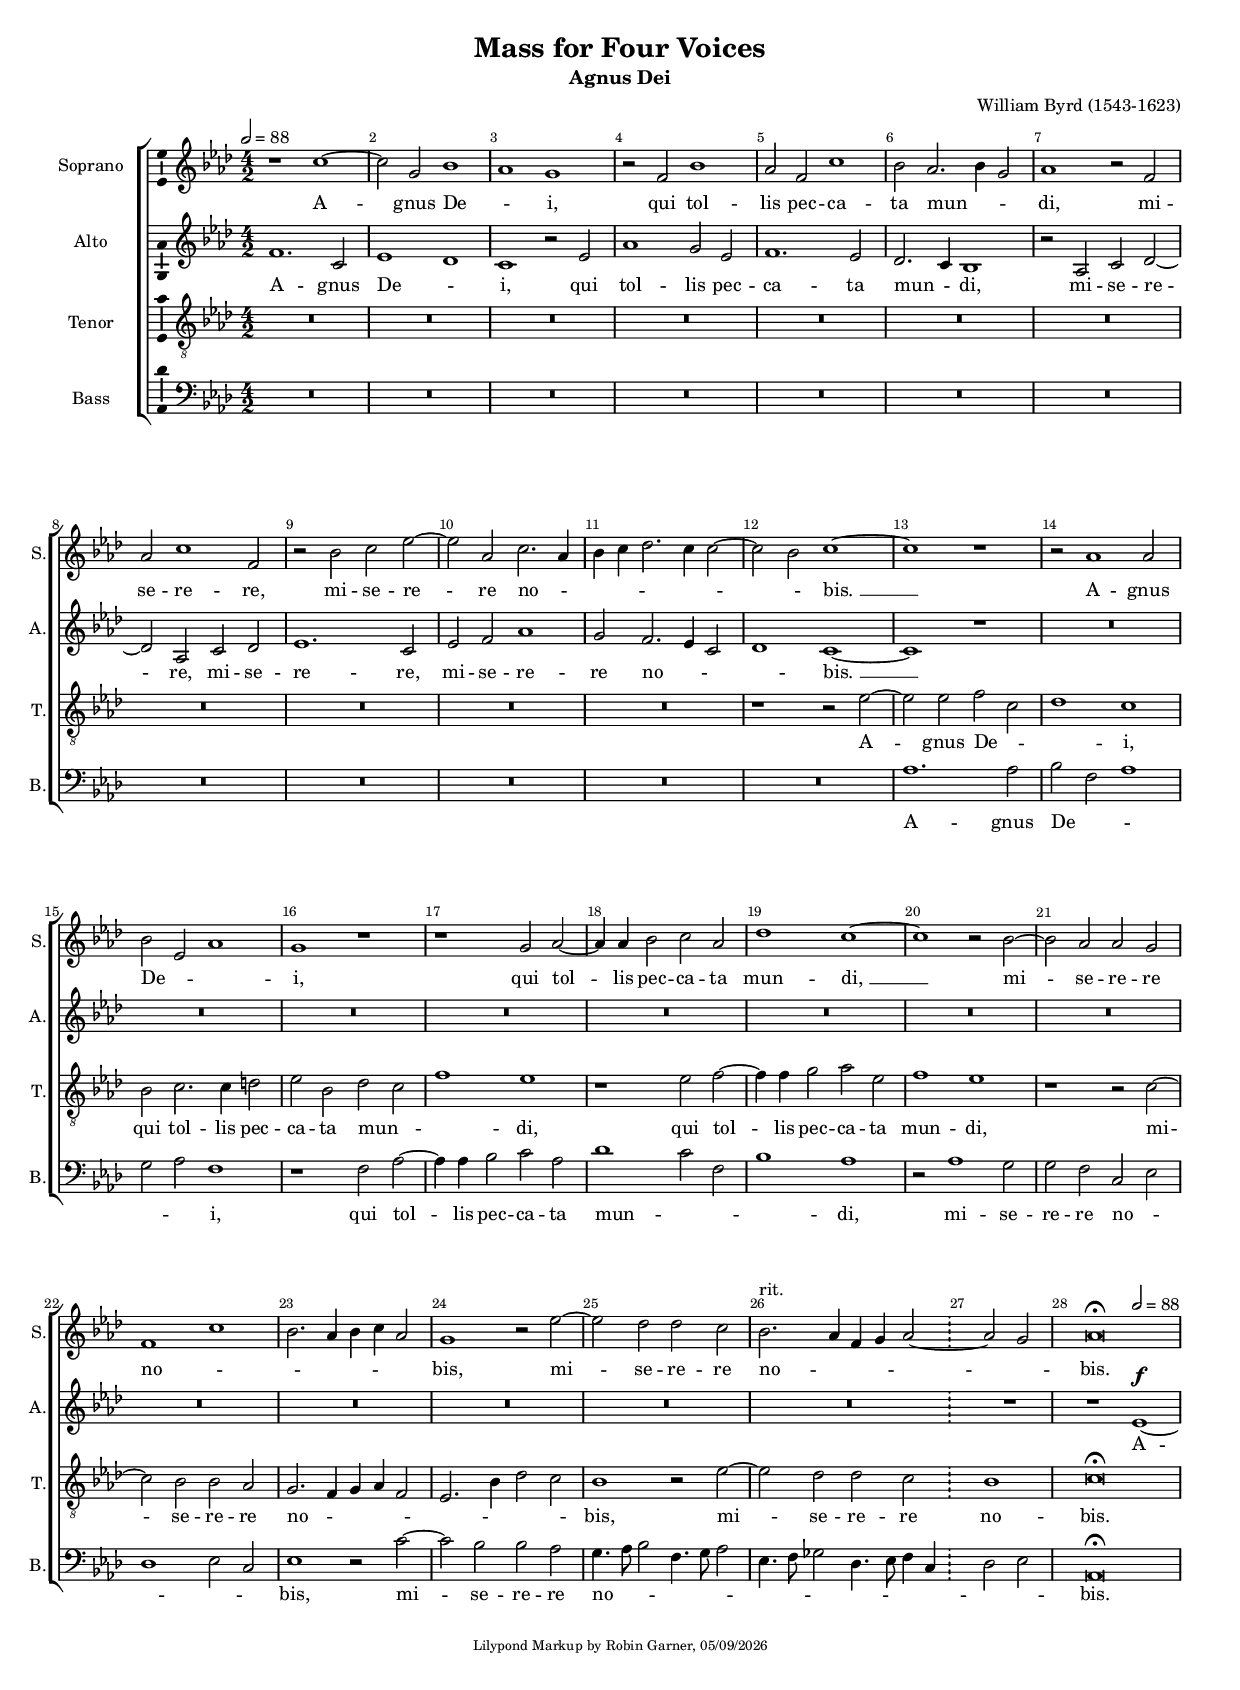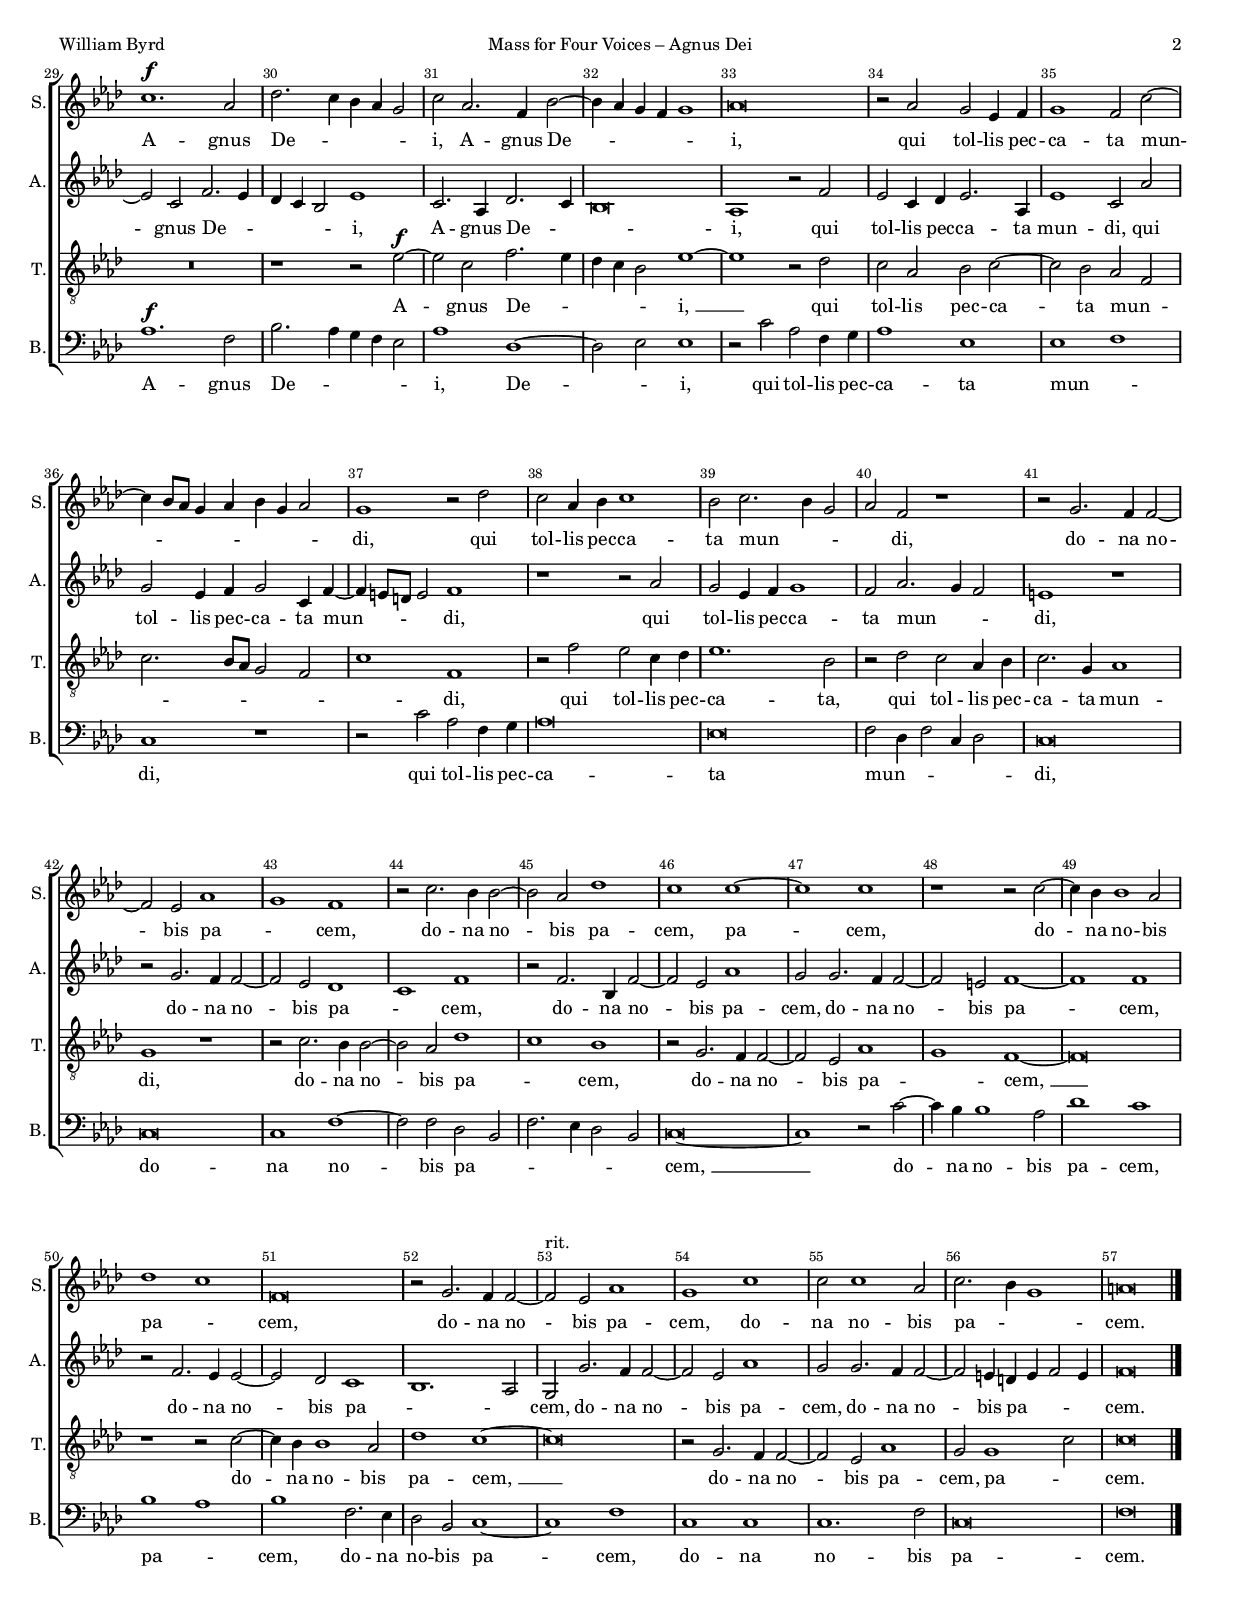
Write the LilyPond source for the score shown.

\include "common.ly"


AgnusDeiSopranoNotes =  \relative b' {
  \clef "treble" \key g \major \numericTimeSignature\time 4/2
  \tempo 2=88 r1 b1 ~ | % 412
  b2 fs2 a1 \melisma | % 413
  g1 \melismaEnd fs1 | % 414
  r2 e2 a1 | % 415
  g2 e2 b'1 | % 416
  a2 g2. \melisma a4 fs2 \melismaEnd | % 417
  g1 r2 e2 | % 418
  g2 b1 e,2 | % 419
  r2 a2 b2 d2 ~ | \barNumberCheck #10
  d2 g,2 b2. g4 | % 421
  a4 b4 c2. b4 b2 ~ | % 422
  b2 a2 b1 ~ | % 423
  b1 r1 | % 424
  r2 g1 g2 | % 425
  a2 \melisma d,2 g1 \melismaEnd | % 426
  fs1 r1 | % 427
  r1 fs2 g2 ~ | % 428
  g4 g4 a2 b2 g2 | % 429
  c1 b1 ~ | \barNumberCheck #20 
  b1 r2 a2 ~ | % 431
  a2 g2 g2 fs2 | % 432
  e1 b'1 | % 433
  a2. g4 a4 b4 g2 | % 434
  fs1 r2 d'2 ~ | % 435
  d2 c2 c2 b2 |
  a2. ^"rit." g4 e4 fs4 g2 ~ \bar "!"
  \once \hide Staff.TimeSignature \numericTimeSignature\time 2/2 g2 fs2 |
  \once \hide Staff.TimeSignature \numericTimeSignature\time 4/2  | % 437
  g\breve ^\fermata |  \break 
  b1. ^\f g2 | % 439
  c2. \melisma b4 a4 g4 fs2 \melismaEnd | \barNumberCheck #31
  b2 g2. e4 a2 ~ | % 441
  a4 \melisma g4 fs4 e4 fs1 \melismaEnd | % 442
  g\breve | % 443
  r2 g2 fs2 d4 e4 | % 444
  fs1 e2 b'2 ~ | % 445
  b4 a8 [ g8 ] fs4 g4 a4 fs4 g2 | % 446
  fs1 r2 c'2 | % 447
  b2 g4 a4 b1 | % 448
  a2 b2. a4 fs2 | % 449
  g2 e2 r1 | \barNumberCheck #41
  r2 fs2. e4 e2 ~ | % 451
  e2 d2 g1 \melisma | % 452
  fs1 \melismaEnd e1 | % 453
  r2 b'2. a4 a2 ~ | % 454
  a2 g2 c1 | % 455
  b1 b1 ~ | % 456
  b1 b1 | % 457
  r1 r2 b2 ~ | % 458
  b4 a4 a1 g2 | % 459
  c1 \melisma b1 \melismaEnd | \barNumberCheck #51
  e,\breve | % 461
  r2 fs2. e4 e2 ~ | % 462
  e2 ^"rit." d2 g1 | % 463
  fs1 b1 | % 464
  b2 b1 g2 | % 465
  b2. \melisma a4 fs1 \melismaEnd | % 466
  gs\breve \bar "|."
}

AgnusDeiSopranoLyrics  =  \lyricmode {
  A -- gnus De -- "i," qui tol --
  lis pec -- ca -- ta mun -- "di," mi -- se -- re -- "re," mi -- se --
  re -- re no -- _ _ _ _ _ _ _
  "bis. " __ A -- gnus De -- "i," qui tol -- lis pec -- ca -- ta mun
  -- "di, " __ mi -- se -- re -- re no -- _ _ _ _
  _ _ "bis," mi -- se -- re -- re no -- _ _ _
  _ _ "bis." A -- gnus De -- "i," A -- gnus De -- "i," qui
  tol -- lis pec -- ca -- ta mun -- _ _ _ _ _
  _ "di," qui tol -- lis pec -- ca -- ta mun -- _ _
  _ "di," do -- na no -- bis pa -- "cem," do -- na no -- bis pa
  -- "cem," pa -- "cem," do -- na no -- bis pa -- "cem," do -- na no
  -- bis pa -- "cem," do -- na no -- bis pa -- "cem."
}

AgnusDeiAltoNotes =  \relative e' {
  \clef "treble" \key g \major \numericTimeSignature\time 4/2
  e1. b2 | % 412
  d1 \melisma c1 \melismaEnd | % 413
  b1 r2 d2 | % 414
  g1 fs2 d2 | % 415
  e1. d2 | % 416
  c2. \melisma b4 \melismaEnd a1 | % 417
  r2 g2 b2 c2 ~ | % 418
  c2 g2 b2 c2 | % 419
  d1. b2 | \barNumberCheck #10
  d2 e2 g1 | % 421
  fs2 e2. d4 b2 | % 422
  c1 b1 ~ | % 423
  b1 r1 | % 424
  R1*6 | % 427
  R1*10 | % 432
  R1*8 |
  R1*2 \bar "!"
  \once \hide Staff.TimeSignature \numericTimeSignature\time 2/2 R1 |
  \once \hide Staff.TimeSignature \numericTimeSignature\time 4/2  r1 \tempo 2=88 d1 ^\f ~ | % 438
  d2 b2 e2. \melisma d4 | % 439
  c4 b4 a2 \melismaEnd d1 | \barNumberCheck #31
  b2. g4 c2. \melisma b4 | % 441
  a\breve \melismaEnd | % 442
  g1 r2 e'2 | % 443
  d2 b4 c4 d2. g,4 | % 444
  d'1 b2 g'2 | % 445
  fs2 d4 e4 fs2 b,4 e4 ~ | % 446
  e4 \melisma ds8 [ cs8 ] ds2 \melismaEnd e1 | % 447
  r1 r2 g2 | % 448
  fs2 d4 e4 fs1 | % 449
  e2 g2. \melisma fs4 e2 \melismaEnd | \barNumberCheck #41
  ds1 r1 | % 451
  r2 fs2. e4 e2 ~ | % 452
  e2 d2 c1 \melisma | % 453
  b1 \melismaEnd e1 | % 454
  r2 e2. a,4 e'2 ~ | % 455
  e2 d2 g1 | % 456
  fs2 fs2. e4 e2 ~ | % 457
  e2 ds2 e1 ~ | % 458
  e1 e1 | % 459
  r2 e2. d4 d2 ~ | \barNumberCheck #51
  d2 c2 b1 | % 461
  a1. g2 | % 462
  fs2 fs'2. e4 e2 ~ | % 463
  e2 d2 g1 | % 464
  fs2 fs2. e4 e2 ~ | % 465
  e2 ds4 cs4 ds4 e2 ds4 | % 466
  e\breve \bar "|."
}

AgnusDeiAltoLyrics  =  \lyricmode {
  A -- gnus
  De -- "i," qui tol -- lis pec -- ca -- ta mun -- "di," mi -- se --
  re -- "re," mi -- se -- re -- "re," mi -- se -- re -- re no --
  _ _ _ "bis. " __ A -- gnus De -- "i," A -- gnus De --
  "i," qui tol -- lis pec -- ca -- ta mun -- "di," qui tol -- lis pec
  -- ca -- ta  mun -- "di," qui tol -- lis pec -- ca -- ta mun --
  "di," do -- na no -- bis pa -- "cem," do -- na no -- bis pa --
  "cem," do -- na no -- bis pa -- "cem," do -- na no -- bis pa --
  _ _ "cem," do -- na no -- bis pa -- "cem," do -- na no --
  bis pa -- _ _ _ "cem."
}
AgnusDeiTenorNotes =  \relative b {
  \transposition c \clef "treble_8" \key g \major
  \numericTimeSignature\time 4/2 
  R1*12 | % 417
  R1*10 | % 422
  r1 r2 d2 ~ | % 423
  d2 d2 e2 \melisma b2 | % 424
  c1 \melismaEnd b1 | % 425
  a2 b2. b4 cs2 | % 426
  d2 a2 c2 \melisma b2 | % 427
  e1 \melismaEnd d1 | % 428
  r1 d2 e2 ~ | % 429
  e4 e4 fs2 g2 d2 | \barNumberCheck #20
  e1 d1 | % 431
  r1 r2 b2 ~ | % 432
  b2 a2 a2 g2 | % 433
  fs2. e4 fs4 g4 e2 | % 434
  d2. a'4 c2 b2 | % 435
  a1 r2 d2 ~ |
  d2 c2 c2 b2 \bar "!"
  \once \hide Staff.TimeSignature \numericTimeSignature\time 2/2 a1 |
  \once \hide Staff.TimeSignature \numericTimeSignature\time 4/2  b\breve ^\fermata | % 438
  R1*2 | % 439
  r1 r2 d2 ^\f ~ | \barNumberCheck #31
  d2 b2 e2. \melisma d4 | % 441
  c4 b4 a2 \melismaEnd d1 ~ | % 442
  d1 r2 c2 | % 443
  b2 g2 a2 b2 ~ | % 444
  b2 a2 g2 e2 | % 445
  b'2. a8 [ g8 ] fs2 e2 | % 446
  b'1 e,1 | % 447
  r2 e'2 d2 b4 c4 | % 448
  d1. a2 | % 449
  r2 c2 b2 g4 a4 | \barNumberCheck #41
  b2. fs4 g1 | % 451
  fs1 r1 | % 452
  r2 b2. a4 a2 ~ | % 453
  a2 g2 c1 \melisma | % 454
  b1 \melismaEnd a1 | % 455
  r2 fs2. e4 e2 ~ | % 456
  e2 d2 g1 \melisma | % 457
  fs1 \melismaEnd e1 ~ | % 458
  e\breve | % 459
  r1 r2 b'2 ~ | \barNumberCheck #51
  b4 a4 a1 g2 | % 461
  c1 b1 ~ | % 462
  b\breve | % 463
  r2 fs2. e4 e2 ~ | % 464
  e2 d2 g1 | % 465
  fs2 fs1 \melisma b2 \melismaEnd | % 466
  b\breve \bar "|."
}
AgnusDeiTenorLyrics  =  \lyricmode {
  A -- gnus De -- "i," qui tol --
  lis pec -- ca -- ta mun -- "di," qui tol -- lis pec -- ca -- ta mun
  -- "di," mi -- se -- re -- re no -- _ _ _ _
  _ _ _ _ "bis," mi -- se -- re -- re no -- "bis."
  A -- gnus De -- "i, " __ qui tol -- lis pec -- ca -- ta mun --
  _ _ _ _ _ _ "di," qui tol -- lis pec
  -- ca -- "ta," qui tol -- lis pec -- ca -- ta mun -- "di," do -- na
  no -- bis pa -- "cem," do -- na no -- bis pa -- "cem, " __ do -- na
  no -- bis pa -- "cem, " __ do -- na no -- bis pa -- "cem," pa --
  "cem."
}
AgnusDeiBassNotes =  \relative e {
  \clef "bass" \key g \major \numericTimeSignature\time 4/2
  R1*12 | % 417
  R1*10 | % 422
  R1*2 | % 423
  g1. g2 | % 424
  a2 e2 g1 | % 425
  fs2 g2 e1 | % 426
  r1 e2 g2 ~ | % 427
  g4 g4 a2 b2 g2 | % 428
  c1 b2 e,2 | % 429
  a1 g1 | \barNumberCheck #20
  r2 g1 fs2 | % 431
  fs2 e2 b2 d2 | % 432
  c1 d2 b2 | % 433
  d1 r2 b'2 ~ | % 434
  b2 a2 a2 g2 | % 435
  fs4. g8 a2 e4. fs8 g2 |
  d4. e8 f2 c4. d8 e4 b4 \bar "!"
  \once \hide Staff.TimeSignature \numericTimeSignature\time 2/2 c2 d2 |
  \once \hide Staff.TimeSignature \numericTimeSignature\time 4/2  | % 437
  g,\breve ^\fermata | % 438
  g'1. ^\f e2 | % 439
  a2. \melisma g4 fs4 e4 d2 \melismaEnd | \barNumberCheck #31
  g1 c,1 ~ | % 441
  c2 \melisma d2 \melismaEnd d1 | % 442
  r2 b'2 g2 e4 fs4 | % 443
  g1 d1 | % 444
  d1 \melisma e1 \melismaEnd | % 445
  b1 r1 | % 446
  r2 b'2 g2 e4 fs4 | % 447
  g\breve | % 448
  d\breve | % 449
  e2 c4 e2 b4 c2 | \barNumberCheck #41
  b\breve | % 451
  b\breve | % 452
  b1 e1 ~ | % 453
  e2 e2 c2 a2 | % 454
  e'2. d4 c2 a2 | % 455
  b\breve ~ | % 456
  b1 r2 b'2 ~ | % 457
  b4 a4 a1 g2 | % 458
  c1 b1 | % 459
  a1 \melisma g1 \melismaEnd | \barNumberCheck #51
  a1 e2. d4 | % 461
  c2 a2 b1 ~ | % 462
  b1 e1 | % 463
  b1 b1 | % 464
  b1. e2 | % 465
  b\breve | % 466
  e\breve \bar "|."
}

AgnusDeiBassLyrics  =  \lyricmode {
  A -- gnus De -- _ _ _ _ "i," 
  qui tol -- lis pec -- ca -- ta mun -- _ _
  _ "di," mi -- se -- re -- re no -- _ _ _ _
  "bis," mi -- se -- re -- re no -- _ _ _ _ _
  _ _ _ _ _ _ _ _ _
  "bis." 
  A -- gnus De -- "i," De -- "i," qui tol -- lis pec -- ca --
  ta  mun -- "di," qui tol -- lis pec -- ca -- ta mun -- _
  _ _ _ "di," do -- na no -- bis pa -- _ _
  _ _ _ "cem, " __ do -- na no -- bis pa -- "cem," pa
  -- "cem," do -- na no -- bis pa -- "cem," do -- na no -- bis pa --
  "cem."
}

\bookpart {
  \header { 
    title="Mass for Four Voices"
    subtitle="Agnus Dei"
  }
  \paper {
    oddHeaderMarkup=\markup  \fill-line { 
	  \on-the-fly #not-first-page \fromproperty #'page:page-number-string 
	  \on-the-fly #not-part-first-page \line { \htitle &ndash; "Agnus Dei" }
	  \on-the-fly #not-part-first-page \hcomposer }
    evenHeaderMarkup= \markup  \fill-line { 
	  \on-the-fly #not-part-first-page \hcomposer
	  \on-the-fly #not-part-first-page \line { \htitle &ndash; "Agnus Dei" }
	  \on-the-fly #not-first-page \fromproperty #'page:page-number-string }
  }
  \score {
    \transpose c df
    <<
      \new ChoirStaff <<
        \new Staff <<
          \set Staff.instrumentName = "Soprano"
          \set Staff.shortInstrumentName = "S."
          \set Staff.midiInstrument = \sopInstrument
          \set Staff.midiMinimumVolume = \sopMinVol
          \set Staff.midiMaximumVolume = \sopMaxVol
          \context Staff <<
            \context Voice = "AgnusDeiSoprano" { \AgnusDeiSopranoNotes }
            \new Lyrics \lyricsto "AgnusDeiSoprano" \AgnusDeiSopranoLyrics
          >>
        >>
        \new Staff <<
          \set Staff.instrumentName = "Alto"
          \set Staff.shortInstrumentName = "A."
          \set Staff.midiInstrument = \altInstrument
          \set Staff.midiMinimumVolume = \altMinVol
          \set Staff.midiMaximumVolume = \altMaxVol
          \context Staff <<
            \context Voice = "AgnusDeiAlto" { \AgnusDeiAltoNotes }
            \new Lyrics \lyricsto "AgnusDeiAlto" \AgnusDeiAltoLyrics
          >>
        >>
        \new Staff <<
          \set Staff.instrumentName = "Tenor"
          \set Staff.shortInstrumentName = "T."
          \set Staff.midiInstrument = \tenInstrument
          \set Staff.midiMinimumVolume = \tenMinVol
          \set Staff.midiMaximumVolume = \tenMaxVol
          \context Staff <<
            \context Voice = "AgnusDeiTenor" { \AgnusDeiTenorNotes }
            \new Lyrics \lyricsto "AgnusDeiTenor" \AgnusDeiTenorLyrics
          >>
        >>
        \new Staff <<
          \set Staff.instrumentName = "Bass"
          \set Staff.shortInstrumentName = "B."
          \set Staff.midiInstrument = \basInstrument
          \set Staff.midiMinimumVolume = \basMinVol
          \set Staff.midiMaximumVolume = \basMaxVol
          \context Staff <<
            \context Voice = "AgnusDeiBass" { \AgnusDeiBassNotes }
            \new Lyrics \lyricsto "AgnusDeiBass" \AgnusDeiBassLyrics
          >>
        >>

      >>

    >>
    \layout {ragged-right = ##f
             % system-count = #7
             \override Score.SpacingSpanner.spacing-increment = #1.2
             \override Score.BarNumber.break-visibility = ##(#f #t #t)
             \context {\Staff 
                       \consists Ambitus_engraver 
             }
    }
    \midi {}
  }

}
